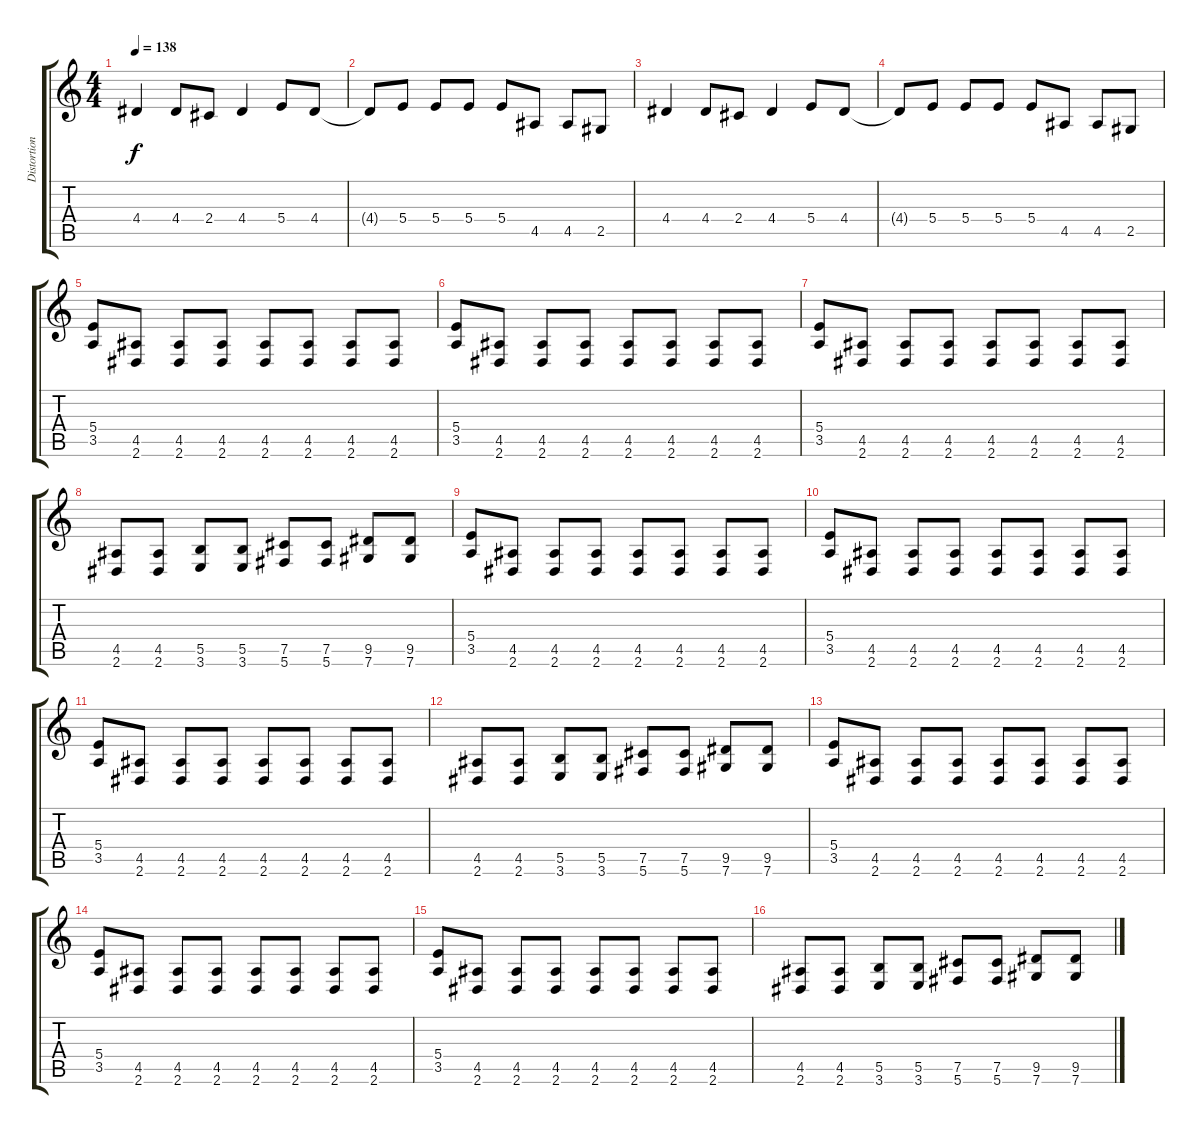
\track ("Distortion guitar 2" "Distortion") {instrument distortionguitar}
\staff {score tabs}
\tuning (Db4 Ab3 E3 B2 Gb2 Db2) {hide}
\ts (4 4)
\tempo 138
\clef g2
\ks c
4.4.4{dy f} 4.4.8 2.4.8 4.4.4 5.4.8 4.4.8 |
4.4{t}.8 5.4.8 5.4.8 5.4.8 5.4.8 4.5.8 4.5.8 2.5.8 |
4.4.4 4.4.8 2.4.8 4.4.4 5.4.8 4.4.8 |
4.4{t}.8 5.4.8 5.4.8 5.4.8 5.4.8 4.5.8 4.5.8 2.5.8 |
(5.4 3.5).8 (4.5 2.6).8 (4.5 2.6).8 (4.5 2.6).8 (4.5 2.6).8 (4.5 2.6).8 (4.5 2.6).8 (4.5 2.6).8 |
(5.4 3.5).8 (4.5 2.6).8 (4.5 2.6).8 (4.5 2.6).8 (4.5 2.6).8 (4.5 2.6).8 (4.5 2.6).8 (4.5 2.6).8 |
(5.4 3.5).8 (4.5 2.6).8 (4.5 2.6).8 (4.5 2.6).8 (4.5 2.6).8 (4.5 2.6).8 (4.5 2.6).8 (4.5 2.6).8 |
(4.5 2.6).8 (4.5 2.6).8 (5.5 3.6).8 (5.5 3.6).8 (7.5 5.6).8 (7.5 5.6).8 (9.5 7.6).8 (9.5 7.6).8 |
(5.4 3.5).8 (4.5 2.6).8 (4.5 2.6).8 (4.5 2.6).8 (4.5 2.6).8 (4.5 2.6).8 (4.5 2.6).8 (4.5 2.6).8 |
(5.4 3.5).8 (4.5 2.6).8 (4.5 2.6).8 (4.5 2.6).8 (4.5 2.6).8 (4.5 2.6).8 (4.5 2.6).8 (4.5 2.6).8 |
(5.4 3.5).8 (4.5 2.6).8 (4.5 2.6).8 (4.5 2.6).8 (4.5 2.6).8 (4.5 2.6).8 (4.5 2.6).8 (4.5 2.6).8 |
(4.5 2.6).8 (4.5 2.6).8 (5.5 3.6).8 (5.5 3.6).8 (7.5 5.6).8 (7.5 5.6).8 (9.5 7.6).8 (9.5 7.6).8 |
(5.4 3.5).8 (4.5 2.6).8 (4.5 2.6).8 (4.5 2.6).8 (4.5 2.6).8 (4.5 2.6).8 (4.5 2.6).8 (4.5 2.6).8 |
(5.4 3.5).8 (4.5 2.6).8 (4.5 2.6).8 (4.5 2.6).8 (4.5 2.6).8 (4.5 2.6).8 (4.5 2.6).8 (4.5 2.6).8 |
(5.4 3.5).8 (4.5 2.6).8 (4.5 2.6).8 (4.5 2.6).8 (4.5 2.6).8 (4.5 2.6).8 (4.5 2.6).8 (4.5 2.6).8 |
(4.5 2.6).8 (4.5 2.6).8 (5.5 3.6).8 (5.5 3.6).8 (7.5 5.6).8 (7.5 5.6).8 (9.5 7.6).8 (9.5 7.6).8
